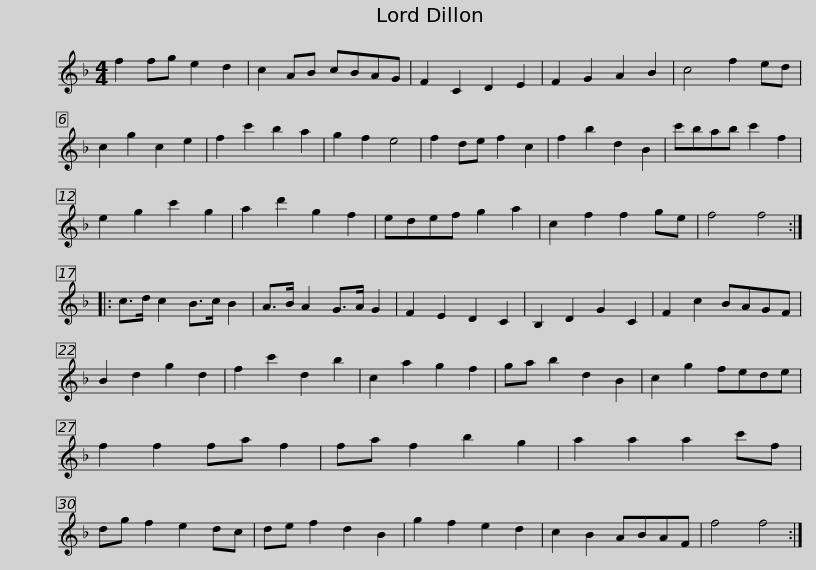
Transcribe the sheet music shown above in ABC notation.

X:1
L:1/8
M:4/4
I:linebreak $
K:F
V:1 treble
V:1
 f2 fg e2 d2 | c2 AB cBAG | F2 C2 D2 E2 | F2 G2 A2 B2 | c4 f2 ed | %5
 c2 g2 c2 e2 | f2 c'2 b2 a2 | g2 f2 e4 | f2 de f2 c2 |$ f2 b2 d2 B2 | %10
 c'bab c'2 f2 | e2 g2 c'2 g2 | a2 d'2 g2 f2 | edef g2 a2 | c2 f2 f2 ge | %15
 f4 f4 :: c>d c2 B>c B2 |$ A>B A2 G>A G2 | F2 E2 D2 C2 | B,2 D2 G2 C2 | %20
 F2 c2 BAGF | B2 d2 g2 d2 | f2 c'2 d2 b2 | c2 a2 g2 f2 | ga b2 d2 B2 |$ %25
 c2 g2 fede | f2 f2 fa f2 | fa f2 b2 g2 | a2 a2 a2 c'f | dg f2 e2 dc | %30
 de f2 d2 B2 | g2 f2 e2 d2 | c2 B2 ABAF |$ f4 f4 :| %34
